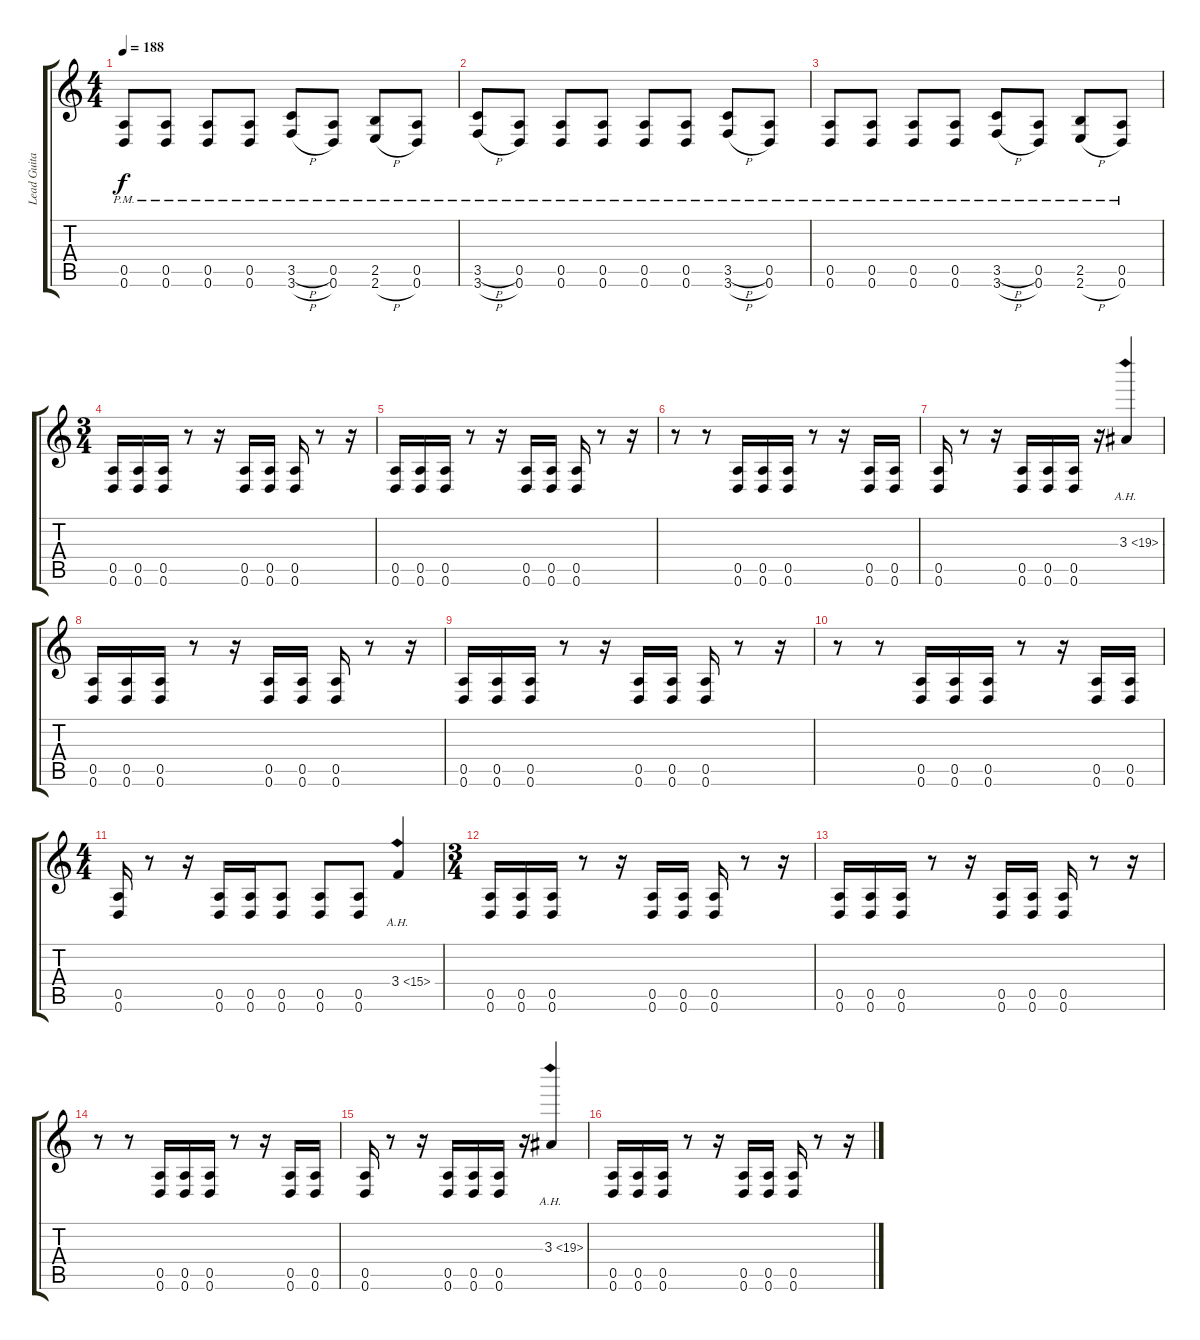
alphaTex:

\track ("Lead Guitar" "Lead Guita") {instrument distortionguitar}
\staff {score tabs}
\tuning (E4 B3 G3 D3 A2 D2) {hide}
\ts (4 4)
\tempo 188
\clef g2
\ks c
(0.5{pm} 0.6{pm}).8{dy f} (0.5{pm} 0.6{pm}).8 (0.5{pm} 0.6{pm}).8 (0.5{pm} 0.6{pm}).8 (3.5{h pm} 3.6{h pm}).8 (0.5{pm} 0.6{pm}).8 (2.5{pm} 2.6{h pm}).8 (0.5{pm} 0.6{pm}).8 |
(3.5{h pm} 3.6{h pm}).8 (0.5{pm} 0.6{pm}).8 (0.5{pm} 0.6{pm}).8 (0.5{pm} 0.6{pm}).8 (0.5{pm} 0.6{pm}).8 (0.5{pm} 0.6{pm}).8 (3.5{h pm} 3.6{h pm}).8 (0.5{pm} 0.6{pm}).8 |
(0.5{pm} 0.6{pm}).8 (0.5{pm} 0.6{pm}).8 (0.5{pm} 0.6{pm}).8 (0.5{pm} 0.6{pm}).8 (3.5{h pm} 3.6{h pm}).8 (0.5{pm} 0.6{pm}).8 (2.5{pm} 2.6{h pm}).8 (0.5{pm} 0.6{pm}).8 |
\ts (3 4)
(0.5 0.6).16 (0.5 0.6).16 (0.5 0.6).16 r.8 r.16 (0.5 0.6).16 (0.5 0.6).16 (0.5 0.6).16 r.8 r.16 |
(0.5 0.6).16 (0.5 0.6).16 (0.5 0.6).16 r.8 r.16 (0.5 0.6).16 (0.5 0.6).16 (0.5 0.6).16 r.8 r.16 |
r.8 r.8 (0.5 0.6).16 (0.5 0.6).16 (0.5 0.6).16 r.8 r.16 (0.5 0.6).16 (0.5 0.6).16 |
(0.5 0.6).16 r.8 r.16 (0.5 0.6).16 (0.5 0.6).16 (0.5 0.6).16 r.16 3.3{ah 16}.4 |
(0.5 0.6).16 (0.5 0.6).16 (0.5 0.6).16 r.8 r.16 (0.5 0.6).16 (0.5 0.6).16 (0.5 0.6).16 r.8 r.16 |
(0.5 0.6).16 (0.5 0.6).16 (0.5 0.6).16 r.8 r.16 (0.5 0.6).16 (0.5 0.6).16 (0.5 0.6).16 r.8 r.16 |
r.8 r.8 (0.5 0.6).16 (0.5 0.6).16 (0.5 0.6).16 r.8 r.16 (0.5 0.6).16 (0.5 0.6).16 |
\ts (4 4)
(0.5 0.6).16 r.8 r.16 (0.5 0.6).16 (0.5 0.6).16 (0.5 0.6).8 (0.5 0.6).8 (0.5 0.6).8 3.4{ah 12}.4 |
\ts (3 4)
(0.5 0.6).16 (0.5 0.6).16 (0.5 0.6).16 r.8 r.16 (0.5 0.6).16 (0.5 0.6).16 (0.5 0.6).16 r.8 r.16 |
(0.5 0.6).16 (0.5 0.6).16 (0.5 0.6).16 r.8 r.16 (0.5 0.6).16 (0.5 0.6).16 (0.5 0.6).16 r.8 r.16 |
r.8 r.8 (0.5 0.6).16 (0.5 0.6).16 (0.5 0.6).16 r.8 r.16 (0.5 0.6).16 (0.5 0.6).16 |
(0.5 0.6).16 r.8 r.16 (0.5 0.6).16 (0.5 0.6).16 (0.5 0.6).16 r.16 3.3{ah 16}.4 |
(0.5 0.6).16 (0.5 0.6).16 (0.5 0.6).16 r.8 r.16 (0.5 0.6).16 (0.5 0.6).16 (0.5 0.6).16 r.8 r.16
